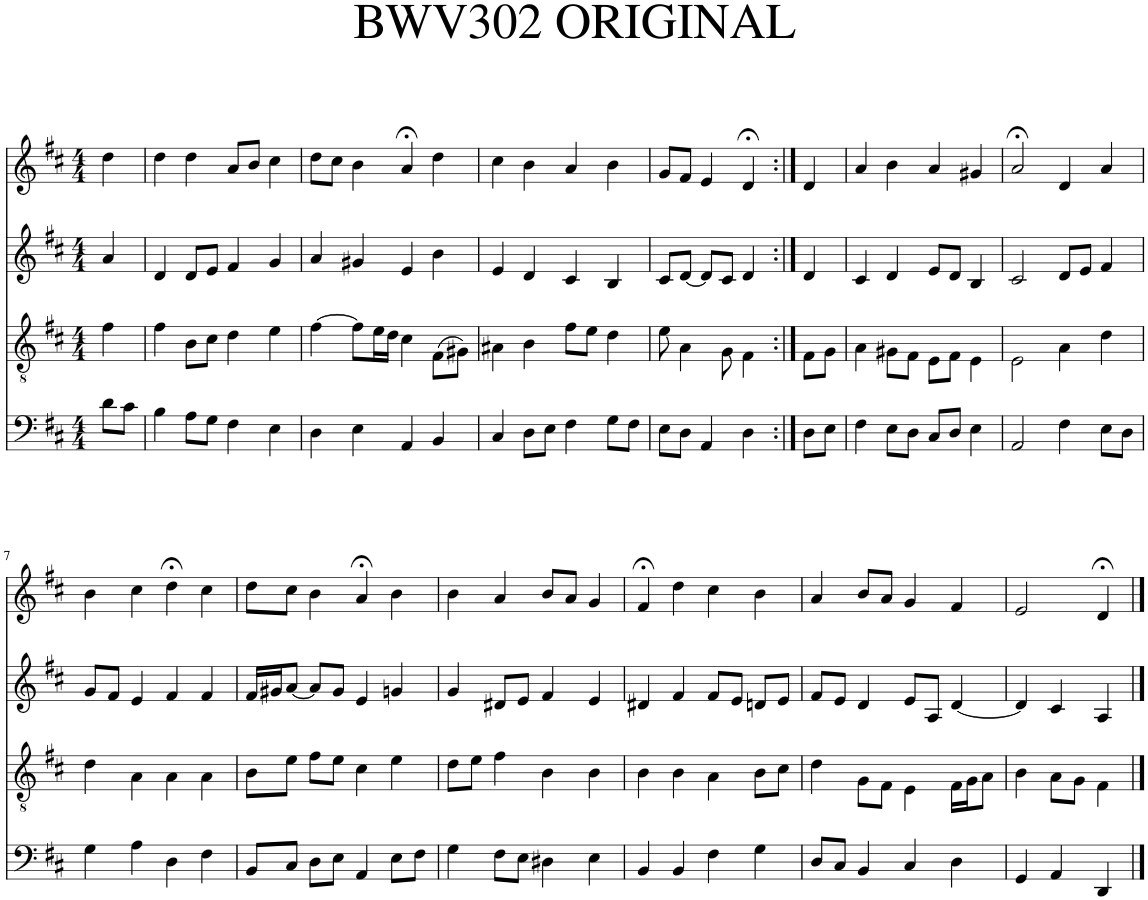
**kern	**kern	**kern	**kern
*part4	*part3	*part2	*part1
*staff4	*staff3	*staff2	*staff1
*I"Voice	*I"Voice	*I"Voice	*I"Voice
*I'V	*I'V	*I'V	*I'V
*clefF4	*clefGv2	*clefG2	*clefG2
*k[f#c#]	*k[f#c#]	*k[f#c#]	*k[f#c#]
*M4/4	*M4/4	*M4/4	*M4/4
=	=	=	=
8d\L	4f#\	4a/	4dd\
8c#\J	.	.	.
=1	=1	=1	=1
4B\	4f#\	4d/	4dd\
8A\L	8B\L	8d/L	4dd\
8G\J	8c#\J	8e/J	.
4F#\	4d\	4f#/	8a/L
.	.	.	8b/J
4E\	4e\	4g/	4cc#\
=2	=2	=2	=2
4D\	[>4f#\	4a/	8dd\L
.	.	.	8cc#\J
4E\	8f#\L]	4g#X/	4b\
.	16e\L	.	.
.	16d\JJ	.	.
4AA/	4c#\	4e/	4a;</
4BB/	(>8F#\L	4b\	4dd\
.	8G#X\J)	.	.
=3	=3	=3	=3
4C#/	4A#X\	4e/	4cc#\
8D\L	4B\	4d/	4b\
8E\J	.	.	.
4F#\	8f#\L	4c#/	4a/
.	8e\J	.	.
8G\L	4d\	4B/	4b\
8F#\J	.	.	.
=4	=4	=4	=4
8E\L	8e\	8c#/L	8g/L
8D\J	4A\	[<8d/J	8f#/J
4AA/	.	8d/L]	4e/
.	8G\	8c#/J	.
4D\	4F#\	4d/	4d;</
=4X1:|!	=4X1:|!	=4X1:|!	=4X1:|!
8D\L	8F#\L	4d/	4d/
8E\J	8G\J	.	.
=5	=5	=5	=5
4F#\	4A\	4c#/	4a/
8E\L	8G#X\L	4d/	4b\
8D\J	8F#\J	.	.
8C#/L	8E\L	8e/L	4a/
8D/J	8F#\J	8d/J	.
4E\	4E\	4B/	4g#X/
=6	=6	=6	=6
2AA/	2E\	2c#/	2a;</
4F#\	4A\	8d/L	4d/
.	.	8e/J	.
8E\L	4d\	4f#/	4a/
8D\J	.	.	.
!!LO:LB:g=z
=7	=7	=7	=7
4G\	4d\	8g/L	4b\
.	.	8f#/J	.
4A\	4A\	4e/	4cc#\
4D\	4A\	4f#/	4dd;<\
4F#\	4A\	4f#/	4cc#\
=8	=8	=8	=8
8BB/L	8B\L	16f#/LL	8dd\L
.	.	16g#X/J	.
8C#/J	8e\J	[<8a/J	8cc#\J
8D\L	8f#\L	8a/L]	4b\
8E\J	8e\J	8g#/J	.
4AA/	4c#\	4e/	4a;</
8E\L	4e\	4gn/	4b\
8F#\J	.	.	.
=9	=9	=9	=9
4G\	8d\L	4g/	4b\
.	8e\J	.	.
8F#\L	4f#\	8d#X/L	4a/
8E\J	.	8e/J	.
4D#X\	4B\	4f#/	8b/L
.	.	.	8a/J
4E\	4B\	4e/	4g/
=10	=10	=10	=10
4BB/	4B\	4d#X/	4f#;</
4BB/	4B\	4f#/	4dd\
4F#\	4A\	8f#/L	4cc#\
.	.	8e/J	.
4G\	8B\L	8dn/L	4b\
.	8c#\J	8e/J	.
=11	=11	=11	=11
8D/L	4d\	8f#/L	4a/
8C#/J	.	8e/J	.
4BB/	8G\L	4d/	8b/L
.	8F#\J	.	8a/J
4C#/	4E\	8e/L	4g/
.	.	8A/J	.
4D\	16F#\LL	[<4d/	4f#/
.	16G\J	.	.
.	8A\J	.	.
=12	=12	=12	=12
4GG/	4B\	4d/]	2e/
4AA/	8A\L	4c#/	.
.	8G\J	.	.
4DD/	4F#\	4A/	4d;</
==	==	==	==
*-	*-	*-	*-
